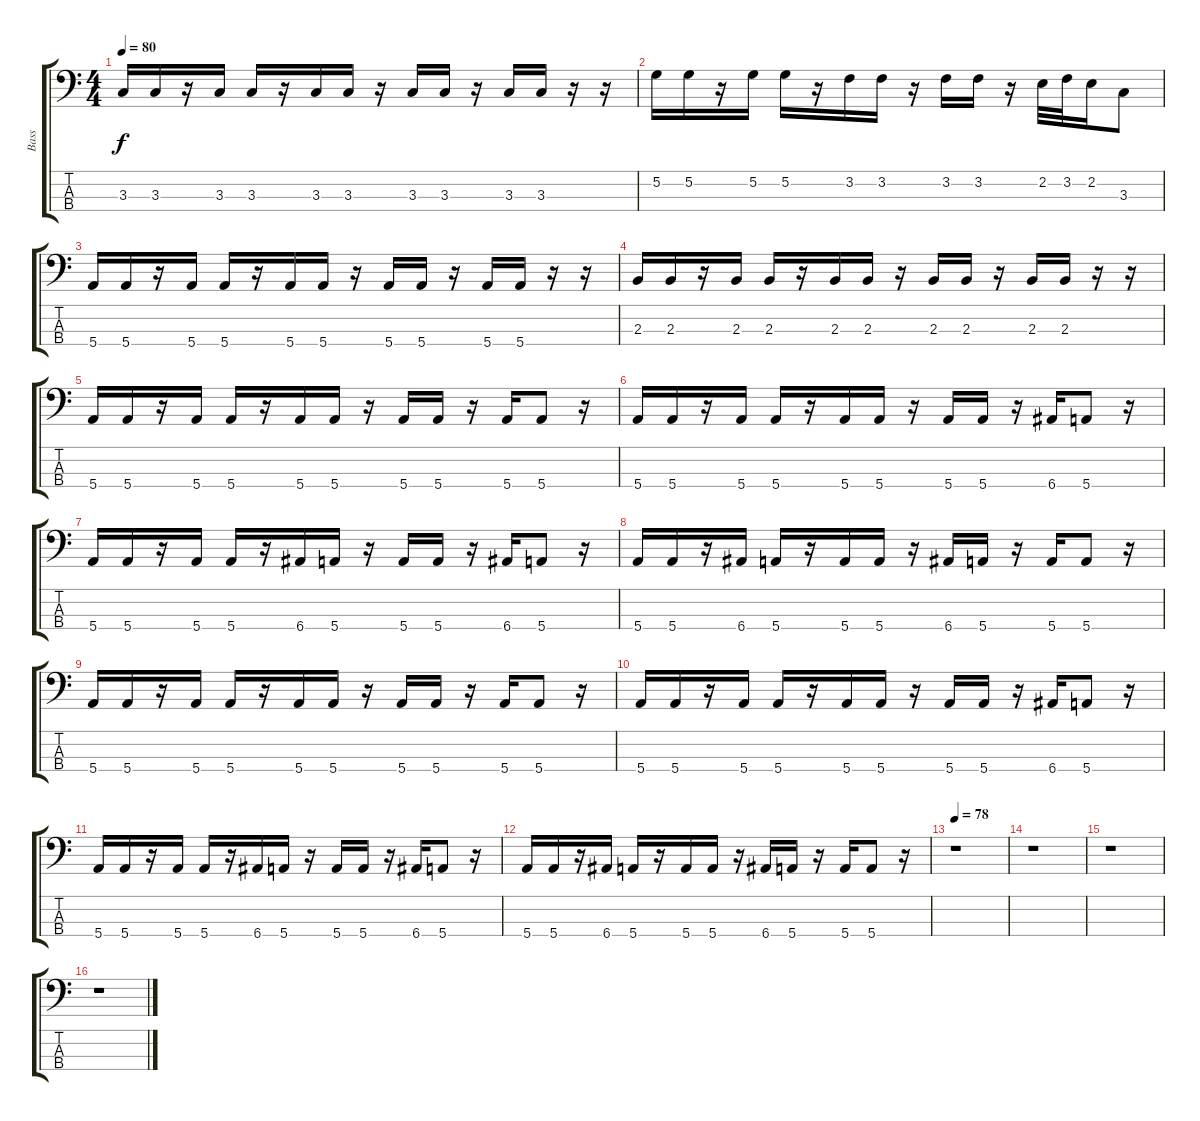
\track ("Bass" "Bass") {instrument slapbass1}
\staff {score tabs}
\tuning (G2 D2 A1 E1) {hide}
\ts (4 4)
\tempo 80
\clef f4
\ks c
3.3.16{dy f} 3.3.16 r.16 3.3.16 3.3.16 r.16 3.3.16 3.3.16 r.16 3.3.16 3.3.16 r.16 3.3.16 3.3.16 r.16 r.16 |
5.2.16 5.2.16 r.16 5.2.16 5.2.16 r.16 3.2.16 3.2.16 r.16 3.2.16 3.2.16 r.16 2.2.32 3.2.32 2.2.16 3.3.8 |
5.4.16 5.4.16 r.16 5.4.16 5.4.16 r.16 5.4.16 5.4.16 r.16 5.4.16 5.4.16 r.16 5.4.16 5.4.16 r.16 r.16 |
2.3.16 2.3.16 r.16 2.3.16 2.3.16 r.16 2.3.16 2.3.16 r.16 2.3.16 2.3.16 r.16 2.3.16 2.3.16 r.16 r.16 |
5.4.16 5.4.16 r.16 5.4.16 5.4.16 r.16 5.4.16 5.4.16 r.16 5.4.16 5.4.16 r.16 5.4.16 5.4.8 r.16 |
5.4.16 5.4.16 r.16 5.4.16 5.4.16 r.16 5.4.16 5.4.16 r.16 5.4.16 5.4.16 r.16 6.4.16 5.4.8 r.16 |
5.4.16 5.4.16 r.16 5.4.16 5.4.16 r.16 6.4.16 5.4.16 r.16 5.4.16 5.4.16 r.16 6.4.16 5.4.8 r.16 |
5.4.16 5.4.16 r.16 6.4.16 5.4.16 r.16 5.4.16 5.4.16 r.16 6.4.16 5.4.16 r.16 5.4.16 5.4.8 r.16 |
5.4.16 5.4.16 r.16 5.4.16 5.4.16 r.16 5.4.16 5.4.16 r.16 5.4.16 5.4.16 r.16 5.4.16 5.4.8 r.16 |
5.4.16 5.4.16 r.16 5.4.16 5.4.16 r.16 5.4.16 5.4.16 r.16 5.4.16 5.4.16 r.16 6.4.16 5.4.8 r.16 |
5.4.16 5.4.16 r.16 5.4.16 5.4.16 r.16 6.4.16 5.4.16 r.16 5.4.16 5.4.16 r.16 6.4.16 5.4.8 r.16 |
5.4.16 5.4.16 r.16 6.4.16 5.4.16 r.16 5.4.16 5.4.16 r.16 6.4.16 5.4.16 r.16 5.4.16 5.4.8 r.16 |
\tempo 78
r.1 |
r.1 |
r.1 |
r.1
